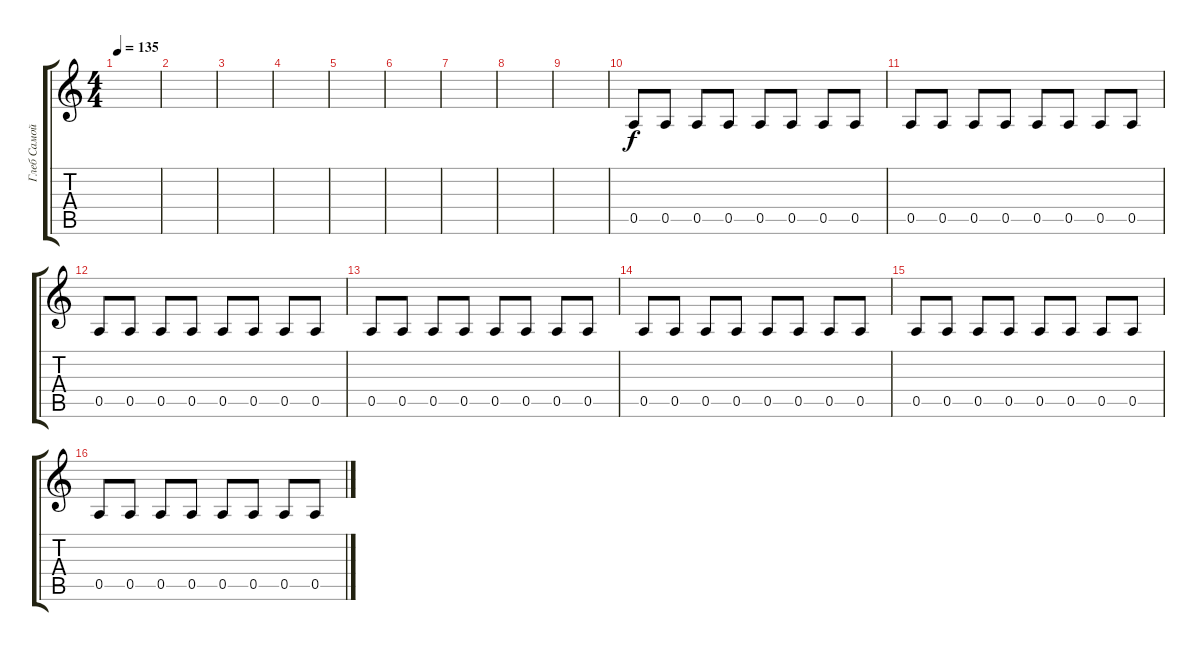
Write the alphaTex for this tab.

\track ("Глеб Самойлов" "Глеб Самой") {instrument distortionguitar}
\staff {score tabs}
\tuning (E4 B3 G3 D3 A2 E2) {hide}
\ts (4 4)
\tempo 135
\clef g2
\ks c
|
|
|
|
|
|
|
|
|
0.5.8 0.5.8 0.5.8 0.5.8 0.5.8 0.5.8 0.5.8 0.5.8 |
0.5.8 0.5.8 0.5.8 0.5.8 0.5.8 0.5.8 0.5.8 0.5.8 |
0.5.8 0.5.8 0.5.8 0.5.8 0.5.8 0.5.8 0.5.8 0.5.8 |
0.5.8 0.5.8 0.5.8 0.5.8 0.5.8 0.5.8 0.5.8 0.5.8 |
0.5.8 0.5.8 0.5.8 0.5.8 0.5.8 0.5.8 0.5.8 0.5.8 |
0.5.8 0.5.8 0.5.8 0.5.8 0.5.8 0.5.8 0.5.8 0.5.8 |
0.5.8 0.5.8 0.5.8 0.5.8 0.5.8 0.5.8 0.5.8 0.5.8
